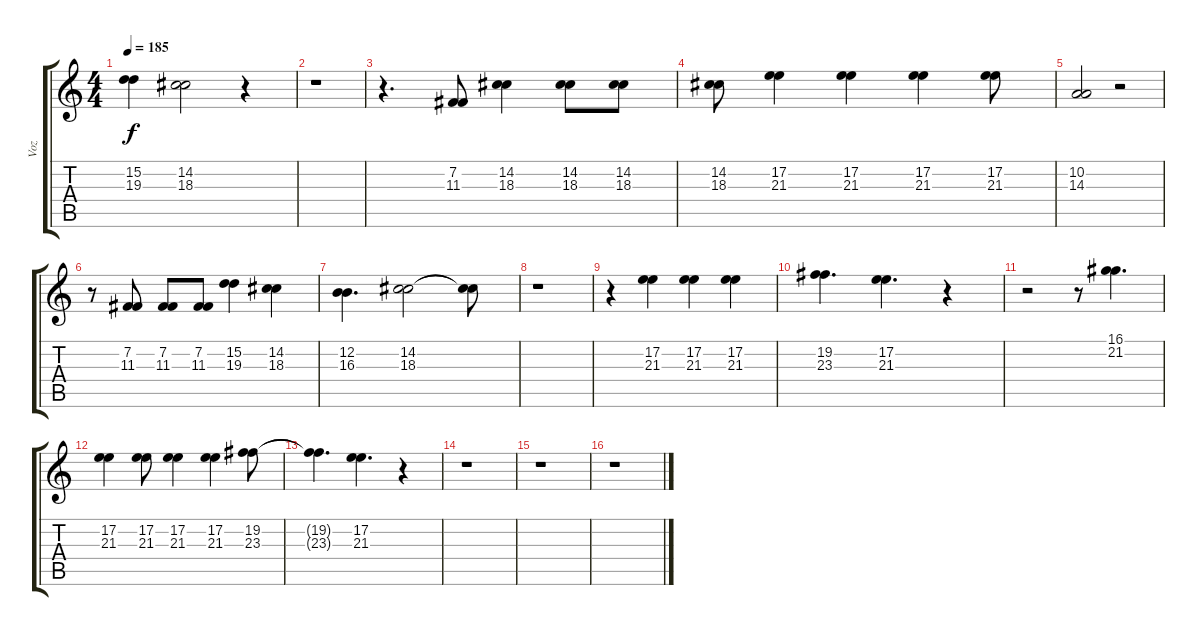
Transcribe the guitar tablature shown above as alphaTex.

\track ("Voz" "Voz") {instrument synthbrass1}
\staff {score tabs}
\tuning (E4 B3 G3 D3 A2 E2) {hide}
\ts (4 4)
\tempo 185
\clef g2
\ks c
(15.2 19.3).4{dy f} (14.2 18.3).2 r.4 |
r.1 |
r.4{d} (7.2 11.3).8 (14.2 18.3).4 (14.2 18.3).8 (14.2 18.3).8 |
(14.2 18.3).8 (17.2 21.3).4 (17.2 21.3).4 (17.2 21.3).4 (17.2 21.3).8 |
(10.2 14.3).2 r.2 |
r.8 (7.2 11.3).8 (7.2 11.3).8 (7.2 11.3).8 (15.2 19.3).4 (14.2 18.3).4 |
(12.2 16.3).4{d} (14.2 18.3).2 (14.2{t} 18.3{t}).8 |
r.1 |
r.4 (17.2 21.3).4 (17.2 21.3).4 (17.2 21.3).4 |
(19.2 23.3).4{d} (17.2 21.3).4{d} r.4 |
r.2 r.8 (16.1 21.2).4{d} |
(17.2 21.3).4 (17.2 21.3).8 (17.2 21.3).4 (17.2 21.3).4 (19.2 23.3).8 |
(19.2{t} 23.3{t}).4{d} (17.2 21.3).4{d} r.4 |
r.1 |
r.1 |
r.1
